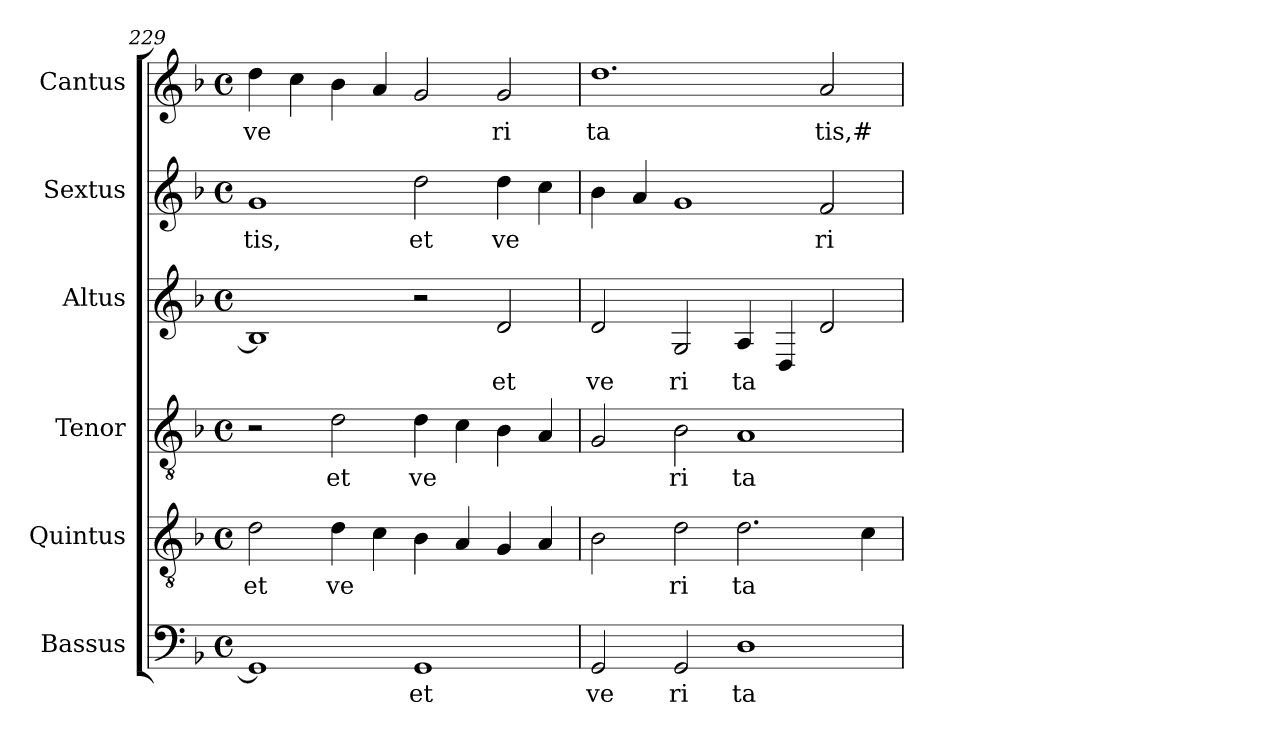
**kern	**text	**kern	**text	**kern	**text	**kern	**text	**kern	**text	**kern	**text
*part6	*part6	*part5	*part5	*part4	*part4	*part3	*part3	*part2	*part2	*part1	*part1
*staff6	*staff6	*staff5	*staff5	*staff4	*staff4	*staff3	*staff3	*staff2	*staff2	*staff1	*staff1
*I"Bassus	*	*I"Quintus	*	*I"Tenor	*	*I"Altus	*	*I"Sextus	*	*I"Cantus	*
*I'Bassus	*	*I'Quintus	*	*I'Tenor	*	*I'Altus	*	*I'Sextus	*	*I'Cantus	*
*clefF4	*	*clefGv2	*	*clefGv2	*	*clefG2	*	*clefG2	*	*clefG2	*
*k[b-]	*	*k[b-]	*	*k[b-]	*	*k[b-]	*	*k[b-]	*	*k[b-]	*
*F:	*	*F:	*	*F:	*	*F:	*	*F:	*	*F:	*
*M4/4	*	*M4/4	*	*M4/4	*	*M4/4	*	*M4/4	*	*M4/4	*
*met(c)	*	*met(c)	*	*met(c)	*	*met(c)	*	*met(c)	*	*met(c)	*
=229	=229	=229	=229	=229	=229	=229	=229	=229	=229	=229	=229
!	!	!	!LO:LY:b:cj	!	!	!	!	!	!LO:LY:b:cj	!	!LO:LY:b:cj
1GG]	.	2d\	et	2r	.	1B-]	.	1g	tis,	4dd\	ve
.	.	.	.	.	.	.	.	.	.	4cc\	.
!	!	!	!LO:LY:b:cj	!	!LO:LY:b:cj	!	!	!	!	!	!
.	.	4d\	ve	2d\	et	.	.	.	.	4b-\	.
.	.	4c\	.	.	.	.	.	.	.	4a/	.
!	!LO:LY:b:cj	!	!	!	!LO:LY:b:cj	!	!	!	!LO:LY:b:cj	!	!
1GG	et	4B-\	.	4d\	ve	2r	.	2dd\	et	2g/	.
.	.	4A/	.	4c\	.	.	.	.	.	.	.
!	!	!	!	!	!	!	!LO:LY:b:cj	!	!LO:LY:b:cj	!	!LO:LY:b:cj
.	.	4G/	.	4B-\	.	2d/	et	4dd\	ve	2g/	ri
.	.	4A/	.	4A/	.	.	.	4cc\	.	.	.
=230	=230	=230	=230	=230	=230	=230	=230	=230	=230	=230	=230
!	!LO:LY:b:cj	!	!	!	!	!	!LO:LY:b:cj	!	!	!	!LO:LY:b:cj
2GG/	ve	2B-\	.	2G/	.	2d/	ve	4b-\	.	1.dd	ta
.	.	.	.	.	.	.	.	4a/	.	.	.
!	!LO:LY:b:cj	!	!LO:LY:b:cj	!	!LO:LY:b:cj	!	!LO:LY:b:cj	!	!	!	!
2GG/	ri	2d\	ri	2B-\	ri	2G/	ri	1g	.	.	.
!	!LO:LY:b:cj	!	!LO:LY:b:cj	!	!LO:LY:b:cj	!	!LO:LY:b:cj	!	!	!	!
1D	ta	2.d\	ta	1A	ta	4A/	ta	.	.	.	.
.	.	.	.	.	.	4D/	.	.	.	.	.
!	!	!	!	!	!	!	!	!	!LO:LY:b:cj	!	!LO:LY:b:rj
.	.	.	.	.	.	2d/	.	2f/	ri	2a/	tis,#
.	.	4c\	.	.	.	.	.	.	.	.	.
=	=	=	=	=	=	=	=	=	=	=	=
*-	*-	*-	*-	*-	*-	*-	*-	*-	*-	*-	*-
